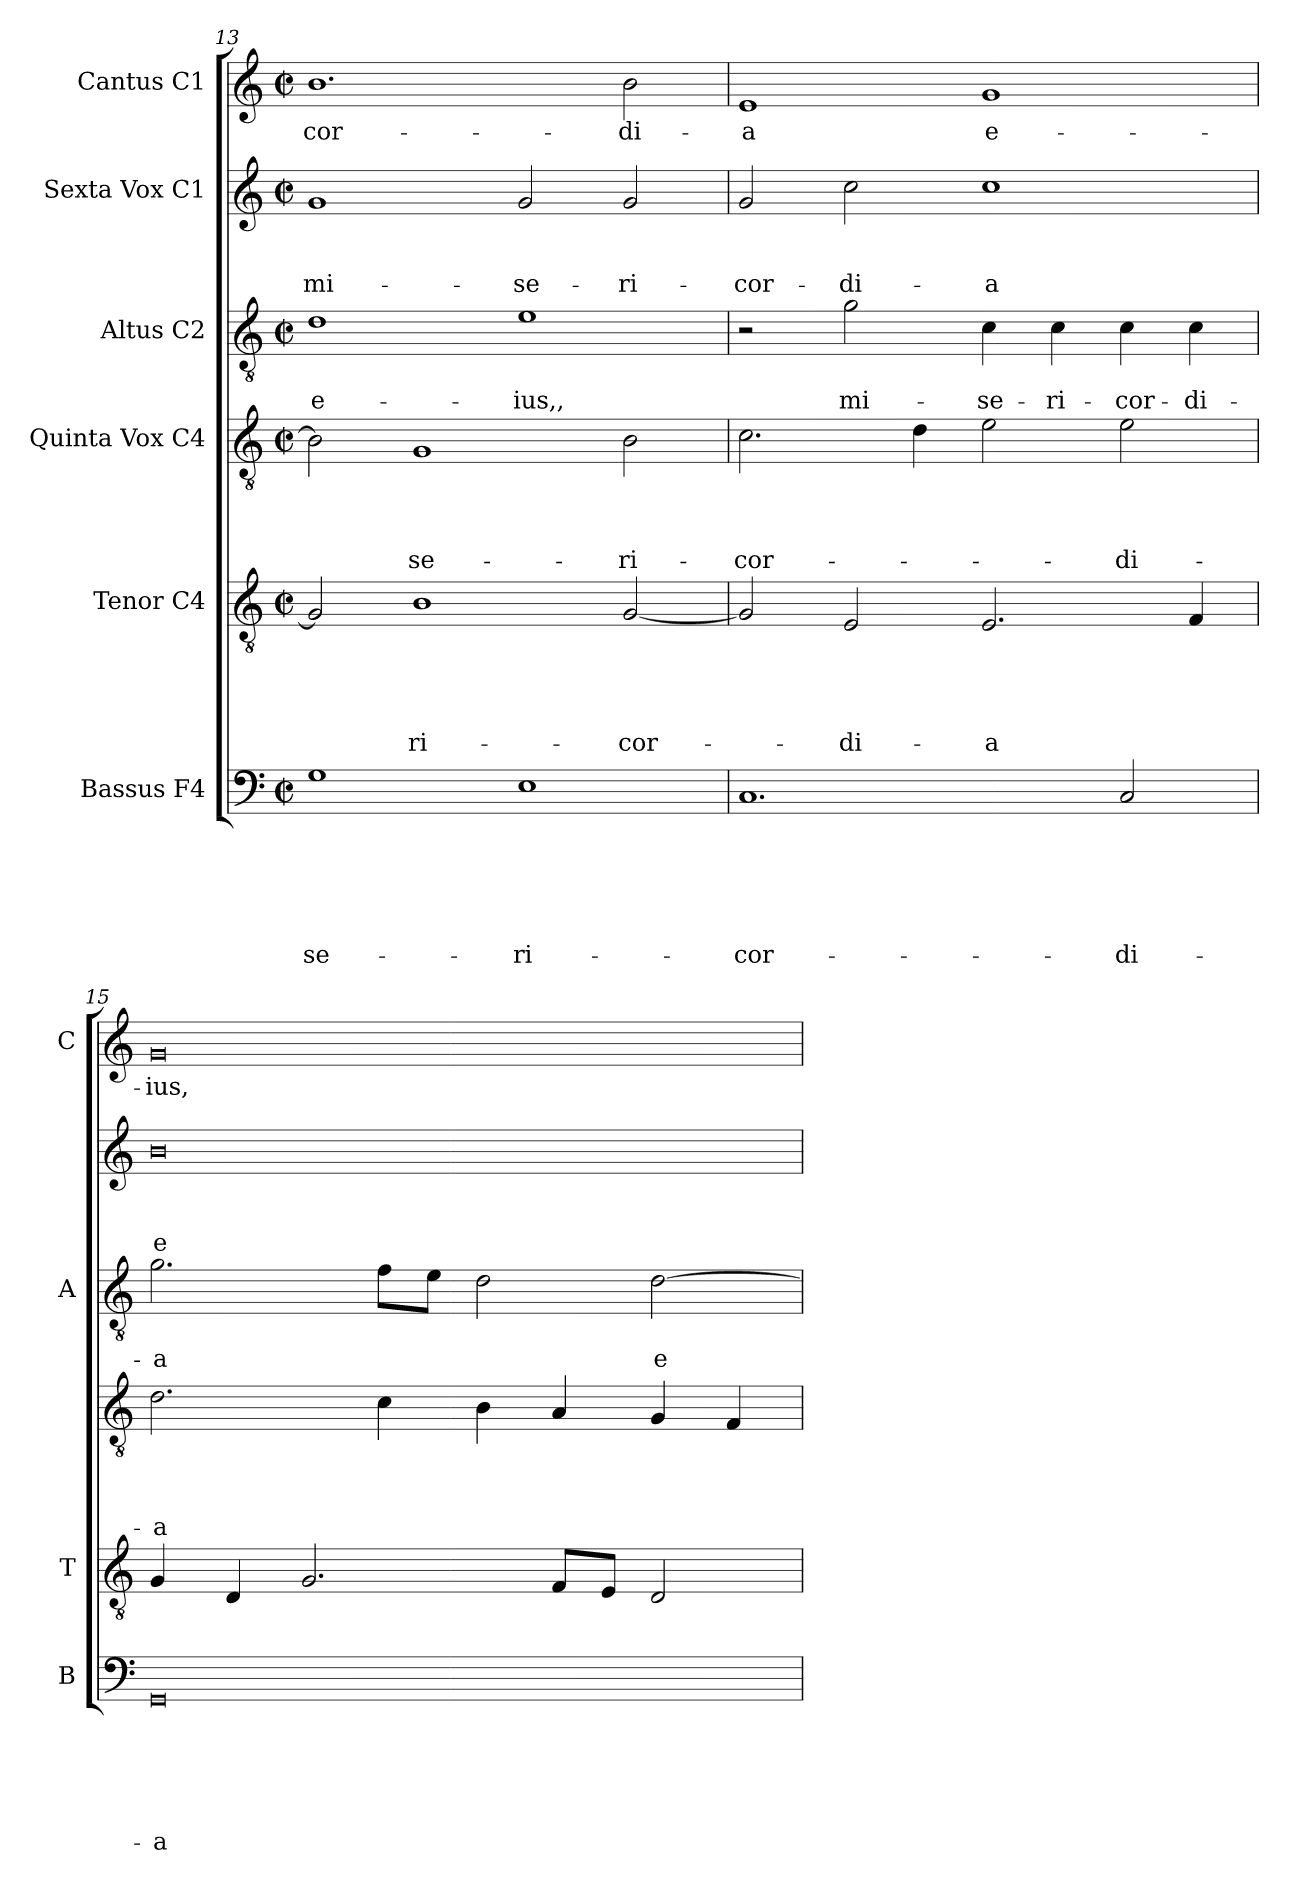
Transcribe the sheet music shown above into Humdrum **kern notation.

**kern	**text	**text	**text	**text	**text	**text	**kern	**text	**text	**text	**text	**text	**kern	**text	**text	**text	**text	**kern	**text	**text	**kern	**text	**text	**text	**kern	**text
*part6	*part6	*part6	*part6	*part6	*part6	*part6	*part5	*part5	*part5	*part5	*part5	*part5	*part4	*part4	*part4	*part4	*part4	*part3	*part3	*part3	*part2	*part2	*part2	*part2	*part1	*part1
*staff6	*staff6	*staff6	*staff6	*staff6	*staff6	*staff6	*staff5	*staff5	*staff5	*staff5	*staff5	*staff5	*staff4	*staff4	*staff4	*staff4	*staff4	*staff3	*staff3	*staff3	*staff2	*staff2	*staff2	*staff2	*staff1	*staff1
*I"Bassus F4	*	*	*	*	*	*	*I"Tenor C4	*	*	*	*	*	*I"Quinta Vox C4	*	*	*	*	*I"Altus C2	*	*	*I"Sexta Vox C1	*	*	*	*I"Cantus C1	*
*I'B	*	*	*	*	*	*	*I'T	*	*	*	*	*	*	*	*	*	*	*I'A	*	*	*	*	*	*	*I'C	*
*clefF4	*	*	*	*	*	*	*clefGv2	*	*	*	*	*	*clefGv2	*	*	*	*	*clefGv2	*	*	*clefG2	*	*	*	*clefG2	*
*k[]	*	*	*	*	*	*	*k[]	*	*	*	*	*	*k[]	*	*	*	*	*k[]	*	*	*k[]	*	*	*	*k[]	*
*C:	*	*	*	*	*	*	*C:	*	*	*	*	*	*C:	*	*	*	*	*C:	*	*	*C:	*	*	*	*C:	*
*M2/2	*	*	*	*	*	*	*M2/2	*	*	*	*	*	*M2/2	*	*	*	*	*M2/2	*	*	*M2/2	*	*	*	*M2/2	*
*met(c|)	*	*	*	*	*	*	*met(c|)	*	*	*	*	*	*met(c|)	*	*	*	*	*met(c|)	*	*	*met(c|)	*	*	*	*met(c|)	*
=13	=13	=13	=13	=13	=13	=13	=13	=13	=13	=13	=13	=13	=13	=13	=13	=13	=13	=13	=13	=13	=13	=13	=13	=13	=13	=13
!	!	!	!	!	!	!LO:LY:b	!	!	!	!	!	!	!	!	!	!	!	!	!	!LO:LY:b	!	!	!	!LO:LY:b	!	!LO:LY:b
1G	.	.	.	.	.	-se-	2G/]	.	.	.	.	.	2B\]	.	.	.	.	1d	.	e-	1g	.	.	mi-	1.b	-cor-
!	!	!	!	!	!	!	!	!	!	!	!	!LO:LY:b	!	!	!	!	!LO:LY:b	!	!	!	!	!	!	!	!	!
.	.	.	.	.	.	.	1B	.	.	.	.	-ri-	1G	.	.	.	-se-	.	.	.	.	.	.	.	.	.
!	!	!	!	!	!	!LO:LY:b	!	!	!	!	!	!	!	!	!	!	!	!	!	!LO:LY:b	!	!	!	!LO:LY:b	!	!
1E	.	.	.	.	.	-ri-	.	.	.	.	.	.	.	.	.	.	.	1e	.	-ius,,	2g/	.	.	-se-	.	.
!	!	!	!	!	!	!	!	!	!	!	!	!LO:LY:b	!	!	!	!	!LO:LY:b	!	!	!	!	!	!	!LO:LY:b	!	!LO:LY:b
.	.	.	.	.	.	.	[2G/	.	.	.	.	-cor-	2B\	.	.	.	-ri-	.	.	.	2g/	.	.	-ri-	2b\	-di-
=14	=14	=14	=14	=14	=14	=14	=14	=14	=14	=14	=14	=14	=14	=14	=14	=14	=14	=14	=14	=14	=14	=14	=14	=14	=14	=14
!	!	!	!	!	!	!LO:LY:b	!	!	!	!	!	!	!	!	!	!	!LO:LY:b	!	!	!	!	!	!	!LO:LY:b	!	!LO:LY:b
1.C	.	.	.	.	.	-cor-	2G/]	.	.	.	.	.	2.c\	.	.	.	-cor-	2r	.	.	2g/	.	.	-cor-	1e	-a
!	!	!	!	!	!	!	!	!	!	!	!	!LO:LY:b	!	!	!	!	!	!	!	!LO:LY:b	!	!	!	!LO:LY:b	!	!
.	.	.	.	.	.	.	2E/	.	.	.	.	-di-	.	.	.	.	.	2g\	.	mi-	2cc\	.	.	-di-	.	.
.	.	.	.	.	.	.	.	.	.	.	.	.	4d\	.	.	.	.	.	.	.	.	.	.	.	.	.
!	!	!	!	!	!	!	!	!	!	!	!	!LO:LY:b	!	!	!	!	!	!	!	!LO:LY:b	!	!	!	!LO:LY:b	!	!LO:LY:b
.	.	.	.	.	.	.	2.E/	.	.	.	.	-a	2e\	.	.	.	.	4c\	.	-se-	1cc	.	.	-a	1g	e-
!	!	!	!	!	!	!	!	!	!	!	!	!	!	!	!	!	!	!	!	!LO:LY:b	!	!	!	!	!	!
.	.	.	.	.	.	.	.	.	.	.	.	.	.	.	.	.	.	4c\	.	-ri-	.	.	.	.	.	.
!	!	!	!	!	!	!LO:LY:b	!	!	!	!	!	!	!	!	!	!	!LO:LY:b	!	!	!LO:LY:b	!	!	!	!	!	!
2C/	.	.	.	.	.	-di-	.	.	.	.	.	.	2e\	.	.	.	-di-	4c\	.	-cor-	.	.	.	.	.	.
!	!	!	!	!	!	!	!	!	!	!	!	!	!	!	!	!	!	!	!	!LO:LY:b	!	!	!	!	!	!
.	.	.	.	.	.	.	4F/	.	.	.	.	.	.	.	.	.	.	4c\	.	-di-	.	.	.	.	.	.
=15	=15	=15	=15	=15	=15	=15	=15	=15	=15	=15	=15	=15	=15	=15	=15	=15	=15	=15	=15	=15	=15	=15	=15	=15	=15	=15
!	!	!	!	!	!	!LO:LY:b	!	!	!	!	!	!	!	!	!	!	!LO:LY:b	!	!	!LO:LY:b	!	!	!	!LO:LY:b	!	!LO:LY:b
0GG	.	.	.	.	.	-a	4G/	.	.	.	.	.	2.d\	.	.	.	-a	2.g\	.	-a	0b	.	.	e-	0g	-ius,
.	.	.	.	.	.	.	4D/	.	.	.	.	.	.	.	.	.	.	.	.	.	.	.	.	.	.	.
.	.	.	.	.	.	.	2.G/	.	.	.	.	.	.	.	.	.	.	.	.	.	.	.	.	.	.	.
.	.	.	.	.	.	.	.	.	.	.	.	.	4c\	.	.	.	.	8f\L	.	.	.	.	.	.	.	.
.	.	.	.	.	.	.	.	.	.	.	.	.	.	.	.	.	.	8e\J	.	.	.	.	.	.	.	.
.	.	.	.	.	.	.	.	.	.	.	.	.	4B\	.	.	.	.	2d\	.	.	.	.	.	.	.	.
.	.	.	.	.	.	.	8F/L	.	.	.	.	.	4A/	.	.	.	.	.	.	.	.	.	.	.	.	.
.	.	.	.	.	.	.	8E/J	.	.	.	.	.	.	.	.	.	.	.	.	.	.	.	.	.	.	.
!	!	!	!	!	!	!	!	!	!	!	!	!	!	!	!	!	!	!	!	!LO:LY:b	!	!	!	!	!	!
.	.	.	.	.	.	.	2D/	.	.	.	.	.	4G/	.	.	.	.	[2d\	.	e-	.	.	.	.	.	.
.	.	.	.	.	.	.	.	.	.	.	.	.	4F/	.	.	.	.	.	.	.	.	.	.	.	.	.
=	=	=	=	=	=	=	=	=	=	=	=	=	=	=	=	=	=	=	=	=	=	=	=	=	=	=
*-	*-	*-	*-	*-	*-	*-	*-	*-	*-	*-	*-	*-	*-	*-	*-	*-	*-	*-	*-	*-	*-	*-	*-	*-	*-	*-
